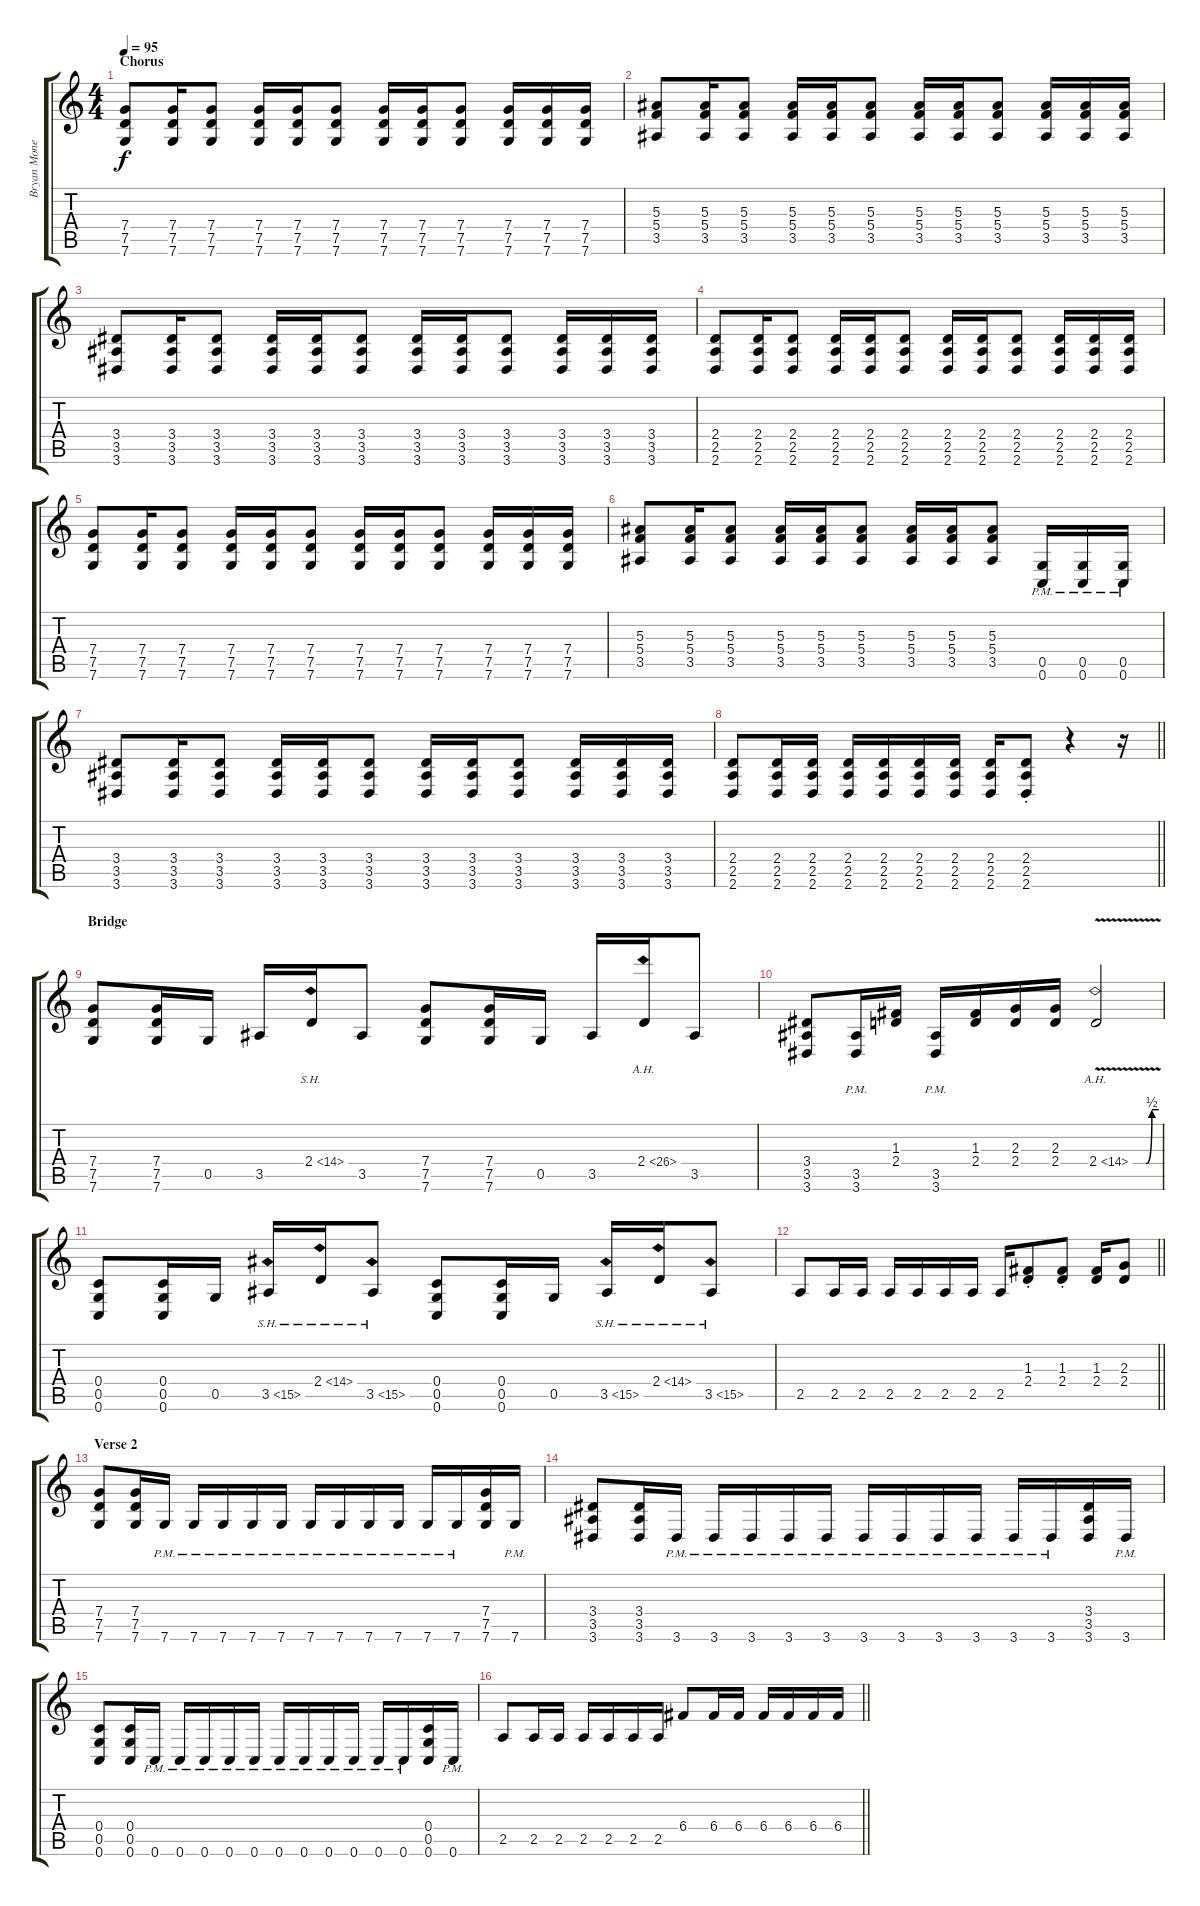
\track ("Bryan Money (Gtr.2)" "Bryan Mone") {instrument distortionguitar}
\staff {score tabs}
\tuning (D4 A3 F3 C3 G2 C2) {hide}
\ts (4 4)
\section ("" "Chorus")
\tempo 95
\clef g2
\ks c
(7.4 7.5 7.6).8{dy f} (7.4 7.5 7.6).16 (7.4 7.5 7.6).8 (7.4 7.5 7.6).16 (7.4 7.5 7.6).16 (7.4 7.5 7.6).8 (7.4 7.5 7.6).16 (7.4 7.5 7.6).16 (7.4 7.5 7.6).8 (7.4 7.5 7.6).16 (7.4 7.5 7.6).16 (7.4 7.5 7.6).16 |
(5.3 5.4 3.5).8 (5.3 5.4 3.5).16 (5.3 5.4 3.5).8 (5.3 5.4 3.5).16 (5.3 5.4 3.5).16 (5.3 5.4 3.5).8 (5.3 5.4 3.5).16 (5.3 5.4 3.5).16 (5.3 5.4 3.5).8 (5.3 5.4 3.5).16 (5.3 5.4 3.5).16 (5.3 5.4 3.5).16 |
(3.4 3.5 3.6).8 (3.4 3.5 3.6).16 (3.4 3.5 3.6).8 (3.4 3.5 3.6).16 (3.4 3.5 3.6).16 (3.4 3.5 3.6).8 (3.4 3.5 3.6).16 (3.4 3.5 3.6).16 (3.4 3.5 3.6).8 (3.4 3.5 3.6).16 (3.4 3.5 3.6).16 (3.4 3.5 3.6).16 |
(2.4 2.5 2.6).8 (2.4 2.5 2.6).16 (2.4 2.5 2.6).8 (2.4 2.5 2.6).16 (2.4 2.5 2.6).16 (2.4 2.5 2.6).8 (2.4 2.5 2.6).16 (2.4 2.5 2.6).16 (2.4 2.5 2.6).8 (2.4 2.5 2.6).16 (2.4 2.5 2.6).16 (2.4 2.5 2.6).16 |
(7.4 7.5 7.6).8 (7.4 7.5 7.6).16 (7.4 7.5 7.6).8 (7.4 7.5 7.6).16 (7.4 7.5 7.6).16 (7.4 7.5 7.6).8 (7.4 7.5 7.6).16 (7.4 7.5 7.6).16 (7.4 7.5 7.6).8 (7.4 7.5 7.6).16 (7.4 7.5 7.6).16 (7.4 7.5 7.6).16 |
(5.3 5.4 3.5).8 (5.3 5.4 3.5).16 (5.3 5.4 3.5).8 (5.3 5.4 3.5).16 (5.3 5.4 3.5).16 (5.3 5.4 3.5).8 (5.3 5.4 3.5).16 (5.3 5.4 3.5).16 (5.3 5.4 3.5).8 (0.5{pm} 0.6).16 (0.5{pm} 0.6{pm}).16 (0.5{pm} 0.6{pm}).16 |
(3.4 3.5 3.6).8 (3.4 3.5 3.6).16 (3.4 3.5 3.6).8 (3.4 3.5 3.6).16 (3.4 3.5 3.6).16 (3.4 3.5 3.6).8 (3.4 3.5 3.6).16 (3.4 3.5 3.6).16 (3.4 3.5 3.6).8 (3.4 3.5 3.6).16 (3.4 3.5 3.6).16 (3.4 3.5 3.6).16 |
\barLineRight lightlight
(2.4 2.5 2.6).8 (2.4 2.5 2.6).16 (2.4 2.5 2.6).16 (2.4 2.5 2.6).16 (2.4 2.5 2.6).16 (2.4 2.5 2.6).16 (2.4 2.5 2.6).16 (2.4 2.5 2.6).16 (2.4{st} 2.5{st} 2.6{st}).8 r.4 r.16 |
\section ("" "Bridge")
(7.4 7.5 7.6).8 (7.4 7.5 7.6).16 0.5.16 3.5.16 2.4{sh 12}.16 3.5.8 (7.4 7.5 7.6).8 (7.4 7.5 7.6).16 0.5.16 3.5.16 2.4{ah 24}.16 3.5.8 |
(3.4 3.5 3.6).8 (3.5{pm} 3.6{pm}).16 (1.3 2.4).16 (3.5{pm} 3.6{pm}).16 (1.3 2.4).16 (2.3 2.4).16 (2.3 2.4).16 2.4{be (custom 0 0 15 0 30 0 44 2 60 2) ah 12 v}.2 |
(0.4 0.5 0.6).8 (0.4 0.5 0.6).16 0.5.16 3.5{sh 12}.16 2.4{sh 12}.16 3.5{sh 12}.8 (0.4 0.5 0.6).8 (0.4 0.5 0.6).16 0.5.16 3.5{sh 12}.16 2.4{sh 12}.16 3.5{sh 12}.8 |
\barLineRight lightlight
2.5.8 2.5.16 2.5.16 2.5.16 2.5.16 2.5.16 2.5.16 2.5.16 (1.3{st} 2.4{st}).8 (1.3{st} 2.4{st}).8 (1.3 2.4).16 (2.3 2.4).8 |
\section ("" "Verse 2")
(7.4 7.5 7.6).8 (7.4 7.5 7.6).16 7.6{pm}.16 7.6{pm}.16 7.6{pm}.16 7.6{pm}.16 7.6{pm}.16 7.6{pm}.16 7.6{pm}.16 7.6{pm}.16 7.6{pm}.16 7.6{pm}.16 7.6{pm}.16 (7.4 7.5 7.6).16 7.6{pm}.16 |
(3.4 3.5 3.6).8 (3.4 3.5 3.6).16 3.6{pm}.16 3.6{pm}.16 3.6{pm}.16 3.6{pm}.16 3.6{pm}.16 3.6{pm}.16 3.6{pm}.16 3.6{pm}.16 3.6{pm}.16 3.6{pm}.16 3.6{pm}.16 (3.4 3.5 3.6).16 3.6{pm}.16 |
(0.4 0.5 0.6).8 (0.4 0.5 0.6).16 0.6{pm}.16 0.6{pm}.16 0.6{pm}.16 0.6{pm}.16 0.6{pm}.16 0.6{pm}.16 0.6{pm}.16 0.6{pm}.16 0.6{pm}.16 0.6{pm}.16 0.6{pm}.16 (0.4 0.5 0.6).16 0.6{pm}.16 |
\barLineRight lightlight
2.5.8 2.5.16 2.5.16 2.5.16 2.5.16 2.5.16 2.5.16 6.4.8 6.4.16 6.4.16 6.4.16 6.4.16 6.4.16 6.4.16
